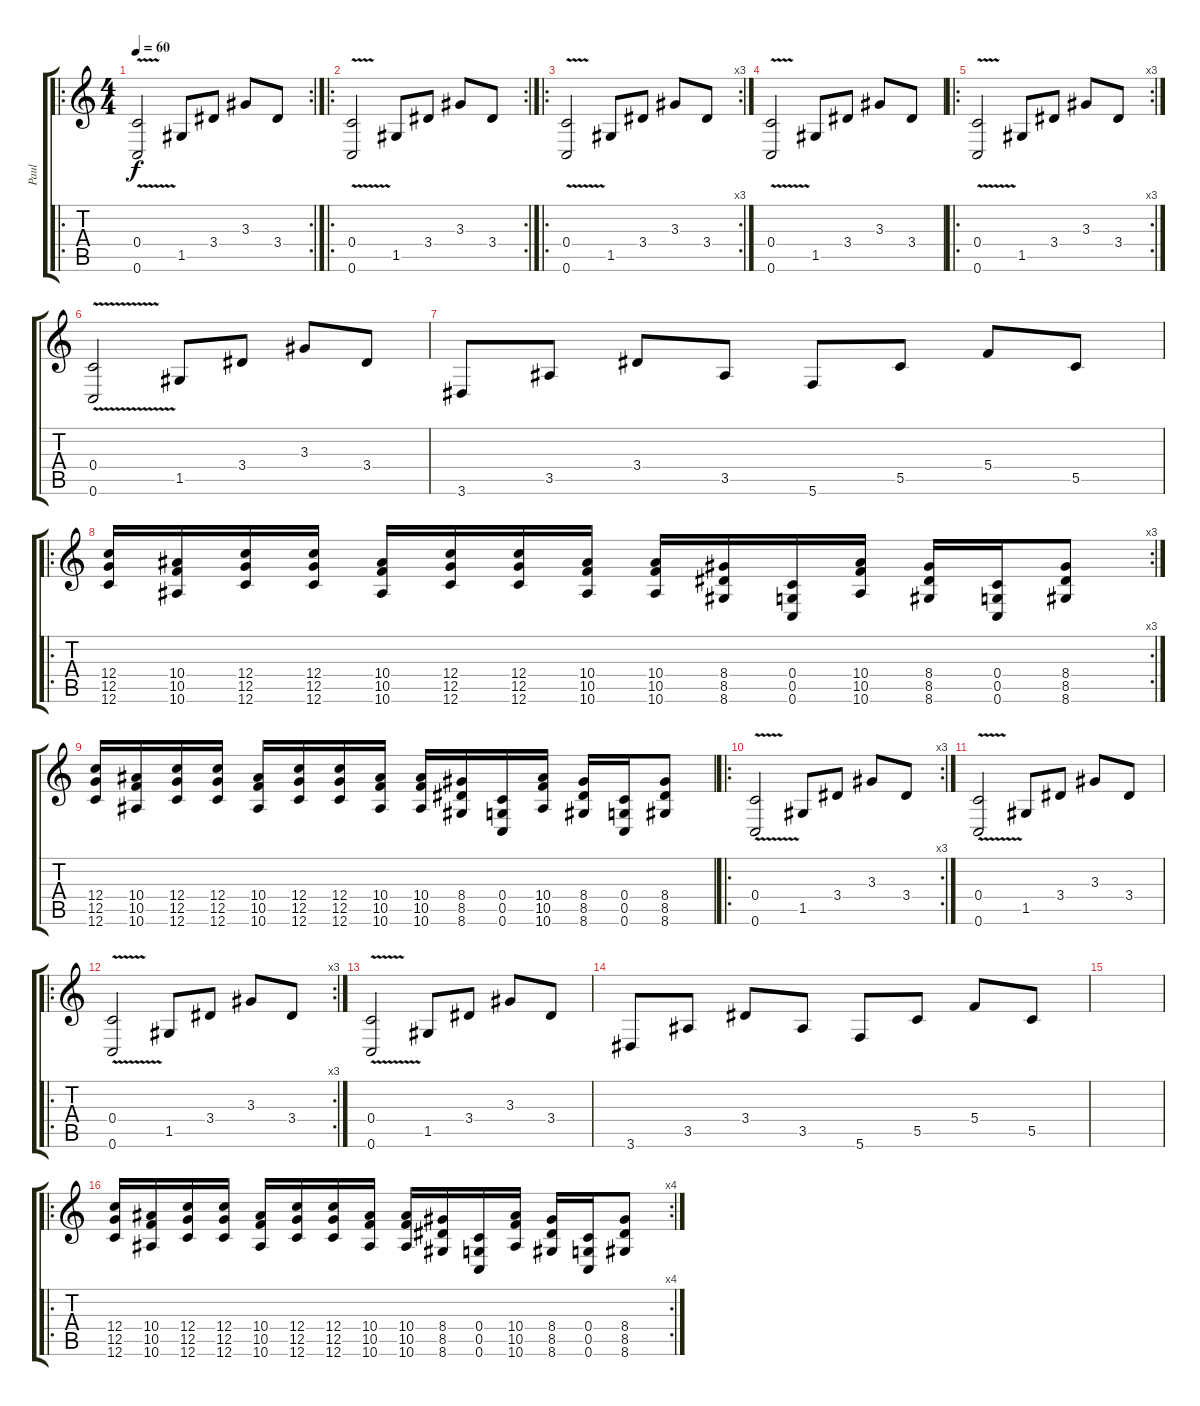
\track ("Paul" "Paul") {instrument acousticguitarnylon}
\staff {score tabs}
\tuning (D4 A3 F3 C3 G2 C2) {hide}
\ro
\rc 2
\ts (4 4)
\tempo 60
\clef g2
\ks c
(0.4{v} 0.6{v}).2{dy f instrument acousticguitarnylon} 1.5.8 3.4.8 3.3.8 3.4.8 |
\ro
\rc 2
(0.4{v} 0.6{v}).2 1.5.8 3.4.8 3.3.8 3.4.8 |
\ro
\rc 3
(0.4{v} 0.6{v}).2 1.5.8 3.4.8 3.3.8 3.4.8 |
(0.4{v} 0.6{v}).2 1.5.8 3.4.8 3.3.8 3.4.8 |
\ro
\rc 3
(0.4{v} 0.6{v}).2 1.5.8 3.4.8 3.3.8 3.4.8 |
(0.4{v} 0.6{v}).2 1.5.8 3.4.8 3.3.8 3.4.8 |
3.6.8 3.5.8 3.4.8 3.5.8 5.6.8 5.5.8 5.4.8 5.5.8 |
\ro
\rc 3
(12.4 12.5 12.6).16{instrument distortionguitar} (10.4 10.5 10.6).16 (12.4 12.5 12.6).16 (12.4 12.5 12.6).16 (10.4 10.5 10.6).16 (12.4 12.5 12.6).16 (12.4 12.5 12.6).16 (10.4 10.5 10.6).16 (10.4 10.5 10.6).16 (8.4 8.5 8.6).16 (0.4 0.5 0.6).16 (10.4 10.5 10.6).16 (8.4 8.5 8.6).16 (0.4 0.5 0.6).16 (8.4 8.5 8.6).8 |
(12.4 12.5 12.6).16{instrument distortionguitar} (10.4 10.5 10.6).16 (12.4 12.5 12.6).16 (12.4 12.5 12.6).16 (10.4 10.5 10.6).16 (12.4 12.5 12.6).16 (12.4 12.5 12.6).16 (10.4 10.5 10.6).16 (10.4 10.5 10.6).16 (8.4 8.5 8.6).16 (0.4 0.5 0.6).16 (10.4 10.5 10.6).16 (8.4 8.5 8.6).16 (0.4 0.5 0.6).16 (8.4 8.5 8.6).8 |
\ro
\rc 3
(0.4{v} 0.6{v}).2{instrument acousticguitarnylon} 1.5.8 3.4.8 3.3.8 3.4.8 |
(0.4{v} 0.6{v}).2 1.5.8 3.4.8 3.3.8 3.4.8 |
\ro
\rc 3
(0.4{v} 0.6{v}).2 1.5.8 3.4.8 3.3.8 3.4.8 |
(0.4{v} 0.6{v}).2 1.5.8 3.4.8 3.3.8 3.4.8 |
3.6.8 3.5.8 3.4.8 3.5.8 5.6.8 5.5.8 5.4.8 5.5.8 |
|
\ro
\rc 4
(12.4 12.5 12.6).16{instrument distortionguitar} (10.4 10.5 10.6).16 (12.4 12.5 12.6).16 (12.4 12.5 12.6).16 (10.4 10.5 10.6).16 (12.4 12.5 12.6).16 (12.4 12.5 12.6).16 (10.4 10.5 10.6).16 (10.4 10.5 10.6).16 (8.4 8.5 8.6).16 (0.4 0.5 0.6).16 (10.4 10.5 10.6).16 (8.4 8.5 8.6).16 (0.4 0.5 0.6).16 (8.4 8.5 8.6).8
